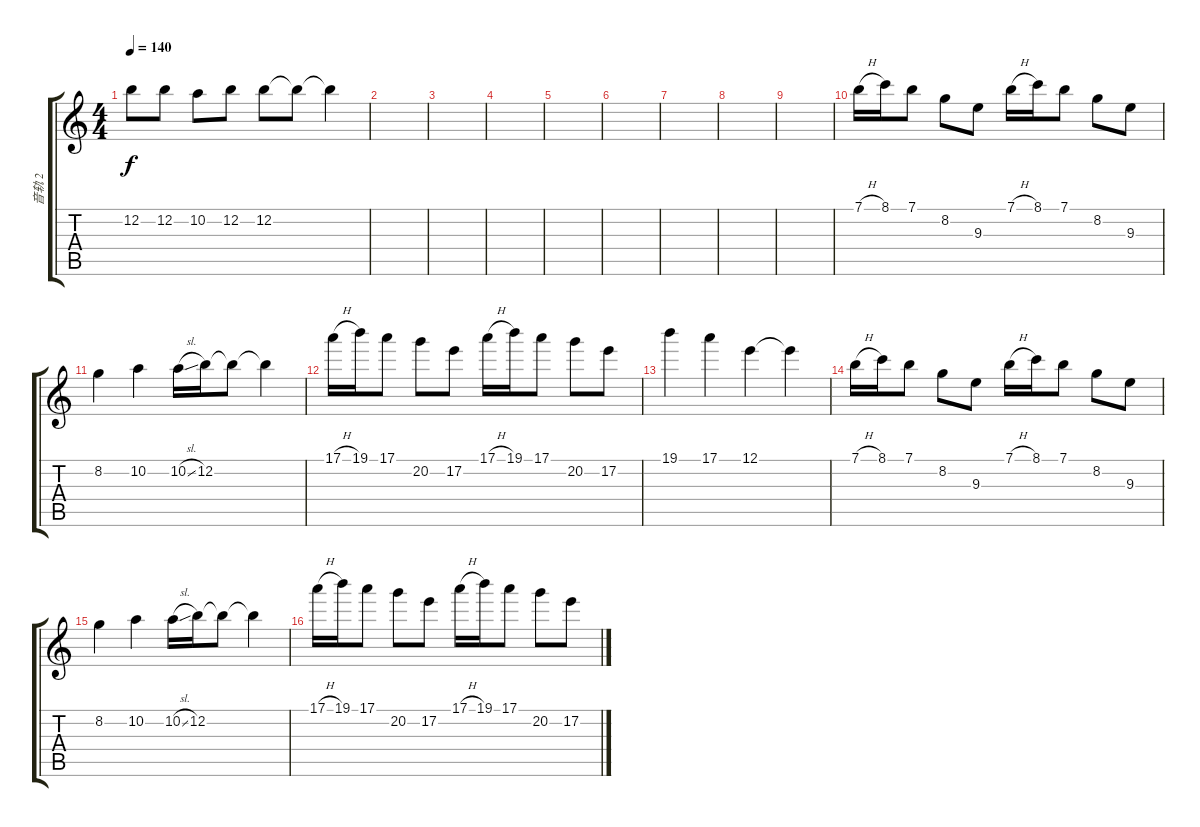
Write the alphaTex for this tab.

\track ("音轨 2" "音轨 2") {instrument distortionguitar}
\staff {score tabs}
\tuning (E4 B3 G3 D3 A2 E2) {hide}
\ts (4 4)
\tempo 140
\clef g2
\ks c
12.2.8{dy f} 12.2.8 10.2.8 12.2.8 12.2.8 12.2{t}.8 12.2{t}.4 |
|
|
|
|
|
|
|
|
7.1{h}.16 8.1.16 7.1.8 8.2.8 9.3.8 7.1{h}.16 8.1.16 7.1.8 8.2.8 9.3.8 |
8.2.4 10.2.4 10.2{sl}.16 12.2.16 12.2{t}.8 12.2{t}.4 |
17.1{h}.16 19.1.16 17.1.8 20.2.8 17.2.8 17.1{h}.16 19.1.16 17.1.8 20.2.8 17.2.8 |
19.1.4 17.1.4 12.1.4 12.1{t}.4 |
7.1{h}.16 8.1.16 7.1.8 8.2.8 9.3.8 7.1{h}.16 8.1.16 7.1.8 8.2.8 9.3.8 |
8.2.4 10.2.4 10.2{sl}.16 12.2.16 12.2{t}.8 12.2{t}.4 |
17.1{h}.16 19.1.16 17.1.8 20.2.8 17.2.8 17.1{h}.16 19.1.16 17.1.8 20.2.8 17.2.8
